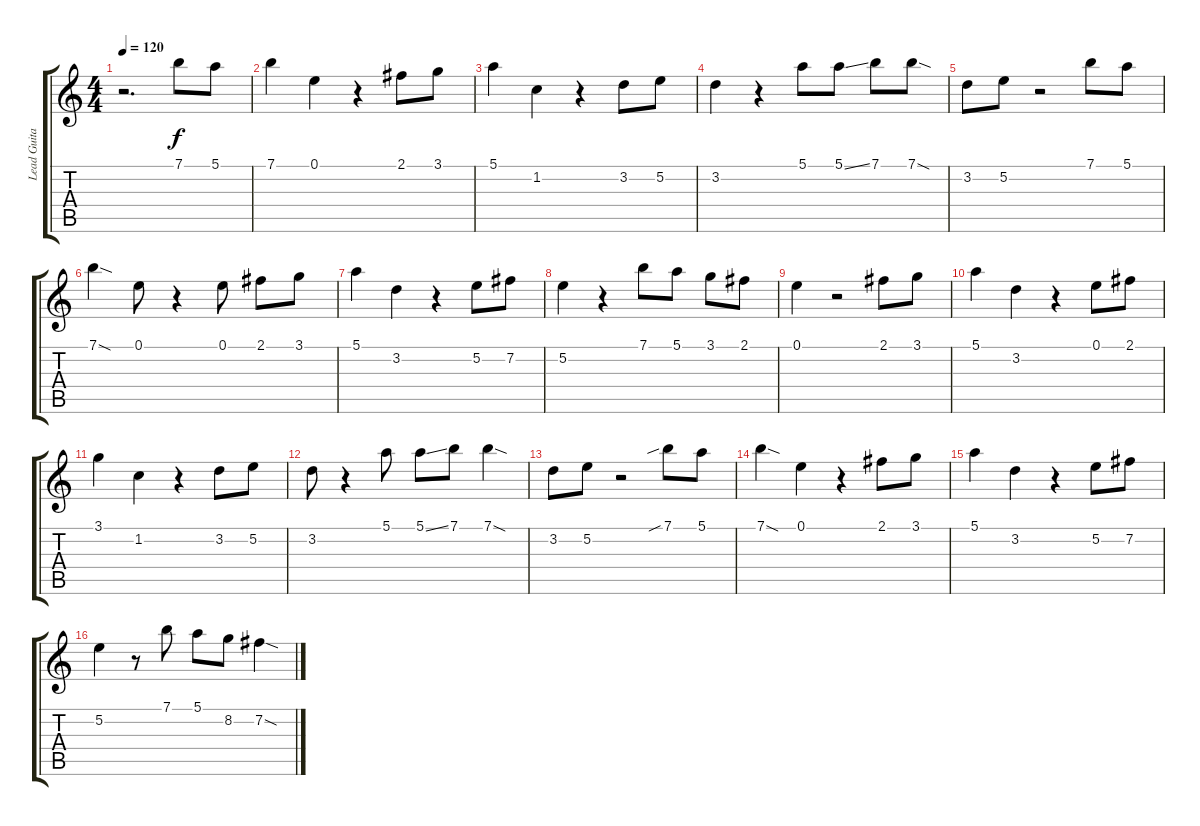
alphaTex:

\track ("Lead Guitar" "Lead Guita") {instrument acousticguitarsteel}
\staff {score tabs}
\tuning (E4 B3 G3 D3 A2 E2) {hide}
\ts (4 4)
\tempo 120
\clef g2
\ks c
r.2{d dy f instrument acousticguitarsteel} 7.1.8 5.1.8 |
7.1.4 0.1.4 r.4 2.1.8 3.1.8 |
5.1.4 1.2.4 r.4 3.2.8 5.2.8 |
3.2.4 r.4 5.1.8 5.1{ss}.8 7.1.8 7.1{sod}.8 |
3.2.8 5.2.8 r.2 7.1.8 5.1.8 |
7.1{sod}.4 0.1.8 r.4 0.1.8 2.1.8 3.1.8 |
5.1.4 3.2.4 r.4 5.2.8 7.2.8 |
5.2.4 r.4 7.1.8 5.1.8 3.1.8 2.1.8 |
0.1.4 r.2 2.1.8 3.1.8 |
5.1.4 3.2.4 r.4 0.1.8 2.1.8 |
3.1.4 1.2.4 r.4 3.2.8 5.2.8 |
3.2.8 r.4 5.1.8 5.1{ss}.8 7.1.8 7.1{sod}.4 |
3.2.8 5.2.8 r.2 7.1{sib}.8 5.1.8 |
7.1{sod}.4 0.1.4 r.4 2.1.8 3.1.8 |
5.1.4 3.2.4 r.4 5.2.8 7.2.8 |
5.2.4 r.8 7.1.8 5.1.8 8.2.8 7.2{sod}.4
